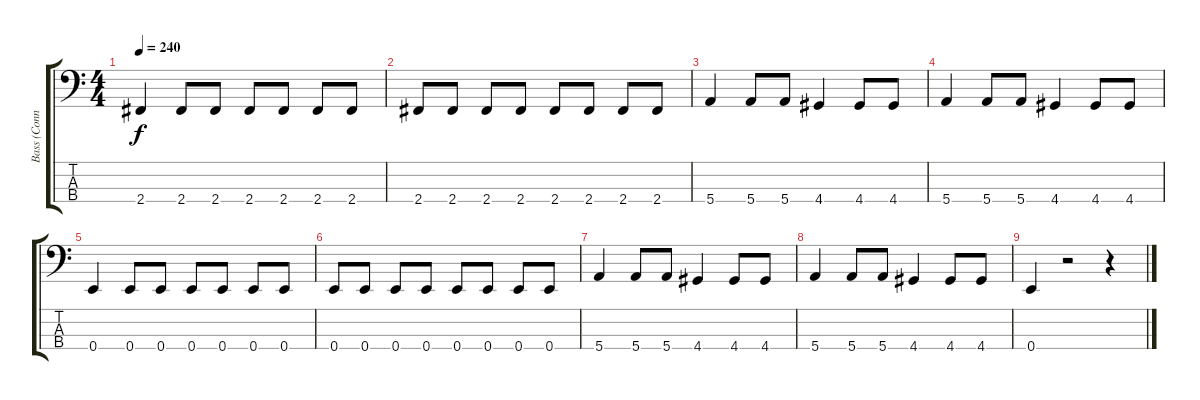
\track ("Bass (Connor)" "Bass (Conn") {instrument electricbasspick}
\staff {score tabs}
\tuning (G2 D2 A1 E1) {hide}
\ts (4 4)
\tempo 240
\clef f4
\ks c
2.4.4{dy f} 2.4.8 2.4.8 2.4.8 2.4.8 2.4.8 2.4.8 |
2.4.8 2.4.8 2.4.8 2.4.8 2.4.8 2.4.8 2.4.8 2.4.8 |
5.4.4 5.4.8 5.4.8 4.4.4 4.4.8 4.4.8 |
5.4.4 5.4.8 5.4.8 4.4.4 4.4.8 4.4.8 |
0.4.4 0.4.8 0.4.8 0.4.8 0.4.8 0.4.8 0.4.8 |
0.4.8 0.4.8 0.4.8 0.4.8 0.4.8 0.4.8 0.4.8 0.4.8 |
5.4.4 5.4.8 5.4.8 4.4.4 4.4.8 4.4.8 |
5.4.4 5.4.8 5.4.8 4.4.4 4.4.8 4.4.8 |
0.4.4 r.2 r.4
